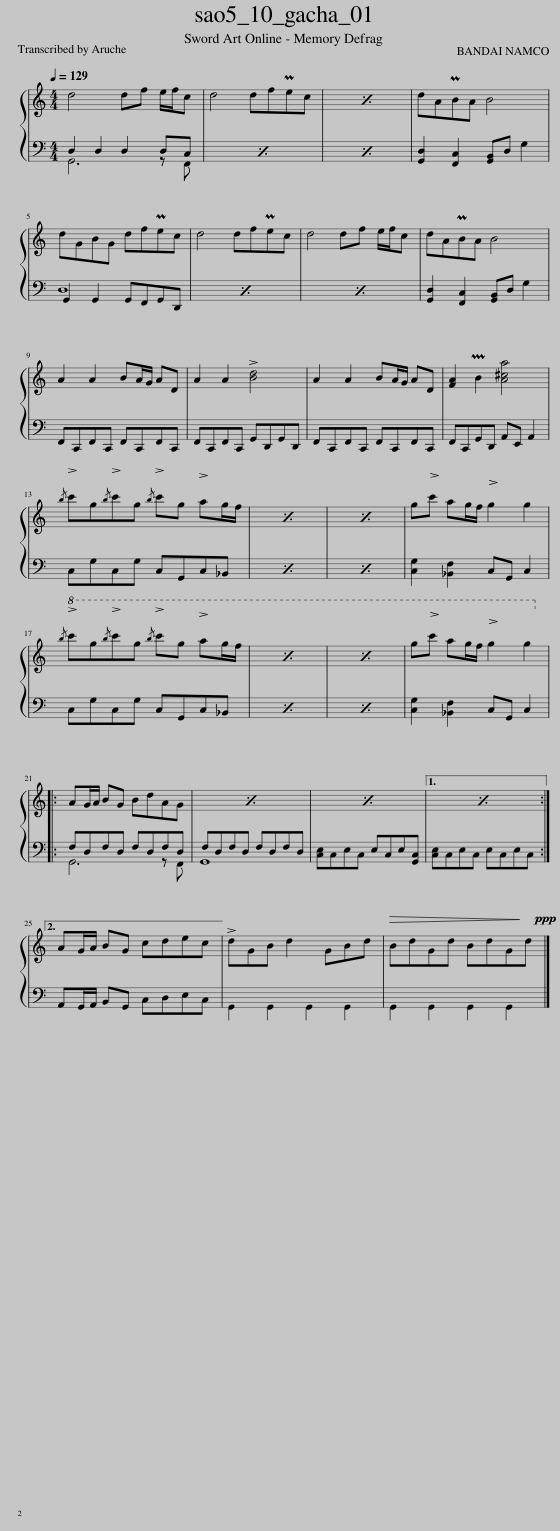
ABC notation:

X:1
%%score { 1 | ( 2 3 ) }
L:1/8
Q:1/4=129
M:4/4
I:linebreak $
K:C
V:1 treble
V:2 bass
V:3 bass
V:1
 d4 df e/f/c | d4 dfPec | x8 | dAPBA B4 |$ dGBG dfPec | %5
 d4 dfPec | d4 df e/f/c | dAPBA B4 |$ A2 A2 BA/G/ AD | A2 A2 !>![Bd]4 | %10
 A2 A2 BA/G/ AD | [FA]2 PB2 [A^ca]4 |${/b} !>!c'g{/b}!>!c'g{/b} !>!c'g !>!ag/f/ | x8 | x8 | %15
 g!>!c' ag/f/ !>!g2 g2 |$!8va(!{/b'} !>!c''g'{/b'}!>!c''g'{/b'} !>!c''g' !>!a'g'/f'/ | x8 | x8 | g'!>!c'' a'g'/f'/ !>!g'2 g'2!8va)! |:$ %20
 AG/A/ BG BdAG | x8 | x8 |1 x8 :|2$ AG/A/ BG cdec || %25
 !>!dGB d2 GBd |!>(! BdGd BdG!ppp!d!>)! |] %27
V:2
 D,2 D,2 D,2 D,C, | x8 | x8 | [G,,D,]2 [F,,C,]2 [G,,B,,]D, G,2 |$ G,,2 G,,2 G,,F,,G,,D,, | %5
 x8 | x8 | [G,,D,]2 [F,,C,]2 [G,,B,,]D, G,2 |$ F,,C,,F,,C,, F,,C,,F,,C,, | F,,C,,F,,C,, G,,D,,G,,D,, | %10
 F,,C,,F,,C,, F,,C,,F,,C,, | F,,C,,G,,D,, A,,E,, A,,2 |$ C,G,C,G, C,G,,C,_B,, | x8 | x8 | %15
 [C,G,]2 [_B,,F,]2 C,G,, C,2 |$ C,G,C,G, C,G,,C,_B,, | x8 | x8 | [C,G,]2 [_B,,F,]2 C,G,, C,2 |:$ %20
 F,D,F,D, F,D,F,D, | F,D,F,D, F,D,F,D, | [C,E,]C,E,C, E,C,E,[G,,C,] |1 [C,E,]C,E,C, E,C,E,C, :|2$ A,,G,,/A,,/ B,,G,, C,D,E,C, || %25
 G,,2 G,,2 G,,2 G,,2 | G,,2 G,,2 G,,2 G,,2 |] %27
V:3
 G,,6 z F,, | x8 | x8 | x8 |$ D,8 | %5
 x8 | x8 | x8 |$ x8 | x8 | %10
 x8 | x8 |$ x8 | x8 | x8 | %15
 x8 |$ x8 | x8 | x8 | x8 |:$ %20
 G,,6 z F,, | G,,8 | x8 |1 x8 :|2$ x8 || %25
 x8 | x8 |] %27
